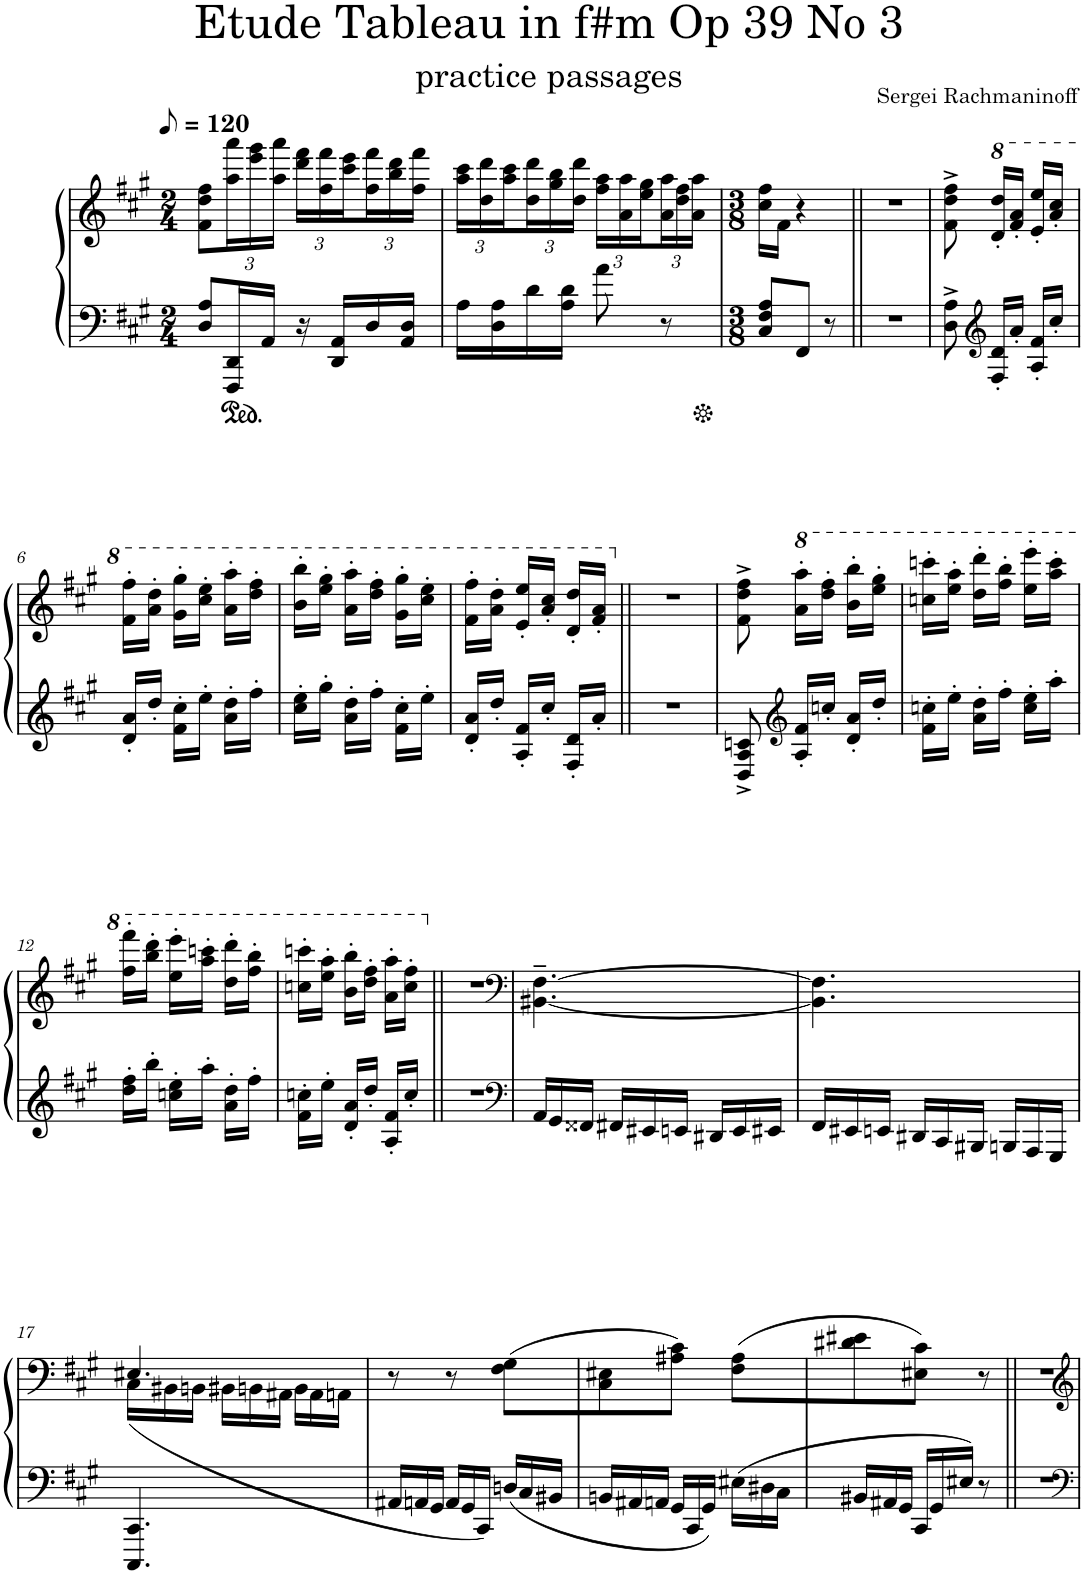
**kern	**kern
*part1	*part1
*staff2	*staff1
*I"Piano	*
*I'Pno.	*
*clefF4	*clefG2
*k[f#c#g#]	*k[f#c#g#]
*M2/4	*M2/4
*MM60	*MM60
=1	=1
8D/ 8A/L	8f#\ 8dd\ 8ff#\L
*	*Xbrackettup
16FFF#/ 16DD/L	24aa\ 24aaa\L
.	24eee\ 24ggg#\
16AA/JJ	.
.	24aa\ 24aaa\JJ
16r	24ddd\ 24fff#\LL
.	24ff#\ 24fff#\
16DD/ 16AA/LL	.
.	24ccc#\ 24eee\
16D/	24ff#\ 24fff#\
.	24bb\ 24ddd\
16AA/ 16D/JJ	.
.	24ff#\ 24fff#\JJ
=2	=2
16A\LL	24aa\ 24ccc#\LL
.	24dd\ 24ddd\
16D\ 16A\	.
.	24aa\ 24ccc#\
16d\	24dd\ 24ddd\
.	24gg#\ 24bb\
16A\ 16d\JJ	.
.	24dd\ 24ddd\JJ
8a\	24ff#\ 24aa\LL
.	24a\ 24aa\
.	24ee\ 24gg#\
8r	24a\ 24aa\
.	24dd\ 24ff#\
.	24a\ 24aa\JJ
=3	=3
*M3/8	*M3/8
8C#/ 8F#/ 8A/L	16cc#\ 16ff#\LL
.	16f#\JJ
8FF#/J	4r
8r	.
=4||	=4||
4.r	4.r
=5	=5
8D\^ 8A\^	8f#\^ 8dd\^ 8ff#\^
*clefG2	*
*	*8va
16F#/' 16d/'LL	16dd/' 16ddd/'LL
16a'/JJ	16ff#/' 16aa/'JJ
16A/' 16f#/'LL	16ee/' 16eee/'LL
16cc#'/JJ	16aa/' 16ccc#/'JJ
!!LO:LB:g=z
=6	=6
16d/' 16a/'LL	16ff#\' 16fff#\'LL
16dd'/JJ	16aa\' 16ddd\'JJ
16f#\' 16cc#\'LL	16gg#\' 16ggg#\'LL
16ee'\JJ	16ccc#\' 16eee\'JJ
16a\' 16dd\'LL	16aa\' 16aaa\'LL
16ff#'\JJ	16ddd\' 16fff#\'JJ
=7	=7
16cc#\' 16ee\'LL	16bb\' 16bbb\'LL
16gg#'\JJ	16eee\' 16ggg#\'JJ
16a\' 16dd\'LL	16aa\' 16aaa\'LL
16ff#'\JJ	16ddd\' 16fff#\'JJ
16f#\' 16cc#\'LL	16gg#\' 16ggg#\'LL
16ee'\JJ	16ccc#\' 16eee\'JJ
=8	=8
16d/' 16a/'LL	16ff#\' 16fff#\'LL
16dd'/JJ	16aa\' 16ddd\'JJ
16A/' 16f#/'LL	16ee/' 16eee/'LL
16cc#'/JJ	16aa/' 16ccc#/'JJ
16F#/' 16d/'LL	16dd/' 16ddd/'LL
16a'/JJ	16ff#/' 16aa/'JJ
=9||	=9||
*	*X8va
4.r	4.r
=10	=10
8D/^ 8A/^ 8cn/^	8f#\^ 8dd\^ 8ff#\^
*clefG2	*
*	*8va
16A/' 16f#/'LL	16aa\' 16aaa\'LL
16ccn'/JJ	16ddd\' 16fff#\'JJ
16d/' 16a/'LL	16bb\' 16bbb\'LL
16dd'/JJ	16eee\' 16ggg#\'JJ
=11	=11
16f#\' 16ccn\'LL	16cccn\' 16ccccn\'LL
16ee'\JJ	16eee\' 16aaa\'JJ
16a\' 16dd\'LL	16ddd\' 16dddd\'LL
16ff#'\JJ	16fff#\' 16bbb\'JJ
16cc\' 16ee\'LL	16eee\' 16eeee\'LL
16aa'\JJ	16aaa\' 16cccc\'JJ
!!LO:LB:g=z
=12	=12
16dd\' 16ff#\'LL	16fff#\' 16ffff#\'LL
16bb'\JJ	16bbb\' 16dddd\'JJ
16ccn\' 16ee\'LL	16eee\' 16eeee\'LL
16aa'\JJ	16aaa\' 16ccccn\'JJ
16a\' 16dd\'LL	16ddd\' 16dddd\'LL
16ff#'\JJ	16fff#\' 16bbb\'JJ
=13	=13
16f#\' 16ccn\'LL	16cccn\' 16ccccn\'LL
16ee'\JJ	16eee\' 16aaa\'JJ
16d/' 16a/'LL	16bb\' 16bbb\'LL
16dd'/JJ	16ddd\' 16fff#\'JJ
16A/' 16f#/'LL	16aa\' 16aaa\'LL
16cc'/JJ	16ccc\' 16fff#\'JJ
=14||	=14||
*	*X8va
4.r	4.r
=15	=15
*clefF4	*clefF4
*Xbrackettup	*
24AA/LL	[4.BB#X\~ [4.F#\~
24GG#/	.
24FF##X/JJ	.
24FF#X/LL	.
24EE#X/	.
24EEn/JJ	.
24DD#X/LL	.
24EE/	.
24EE#X/JJ	.
=16	=16
24FF#/LL	4.BB#\] 4.F#\]
24EE#X/	.
24EEn/JJ	.
24DD#X/LL	.
24CC#/	.
24BBB#X/JJ	.
24BBBn/LL	.
24AAA/	.
24GGG#/JJ	.
!!LO:LB:g=z
=17	=17
*	*^
4.CCC#/ 4.CC#/	4.E#X/	(24C#\LL
.	.	24BB#X\
.	.	24BBn\JJ
.	.	24BB#X\LL
.	.	24BBn\
.	.	24AA#X\JJ
.	.	24BB\LL
.	.	24AA#\
.	.	24AAn\JJ
*	*v	*v
=18	=18
24AA#X/LL	8r
24AAn/	.
24GG#/JJ	.
24AA/LL	8r
24GG#/	.
24CC#/JJ)	.
24Dn/LL	(8F#\ 8G#\L
24C#/	.
24BB#X/JJ	.
=19	=19
24BBn/LL	8C#\ 8E#X\
24AA#X/	.
24AAn/JJ	.
24GG#/LL	8A#X\ 8c#\J)
24CC#/	.
24GG#/JJ	.
24E#X\LL	(8F#\ 8A#\L
24D#X\	.
24C#\JJ	.
=20	=20
24BB#X/LL	8d#X\ 8e#X\
24AA#X/	.
24GG#/JJ	.
24CC#/LL	8E#X\ 8c#\J)
24GG#/	.
24E#X/JJ	.
8r	8r
=21||	=21||
4.r	4.r
=	=
*-	*-
